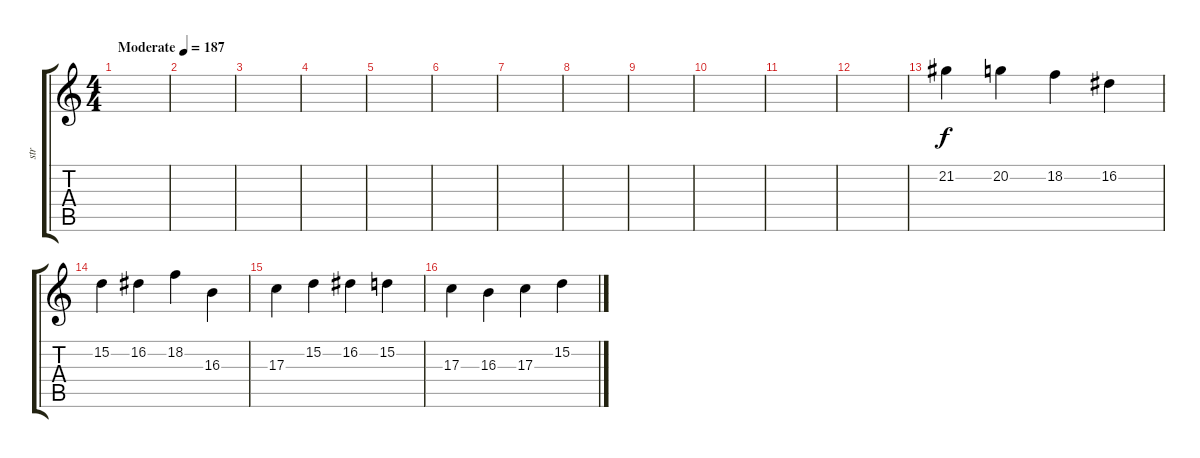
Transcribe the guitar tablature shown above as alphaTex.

\track ("str" "str") {instrument stringensemble1}
\staff {score tabs}
\tuning (E4 B3 G3 D3 A2 E2) {hide}
\ts (4 4)
\tempo (187 "Moderate")
\clef g2
\ks c
|
|
|
|
|
|
|
|
|
|
|
|
21.2.4 20.2.4 18.2.4 16.2.4 |
15.2.4 16.2.4 18.2.4 16.3.4 |
17.3.4 15.2.4 16.2.4 15.2.4 |
17.3.4 16.3.4 17.3.4 15.2.4
